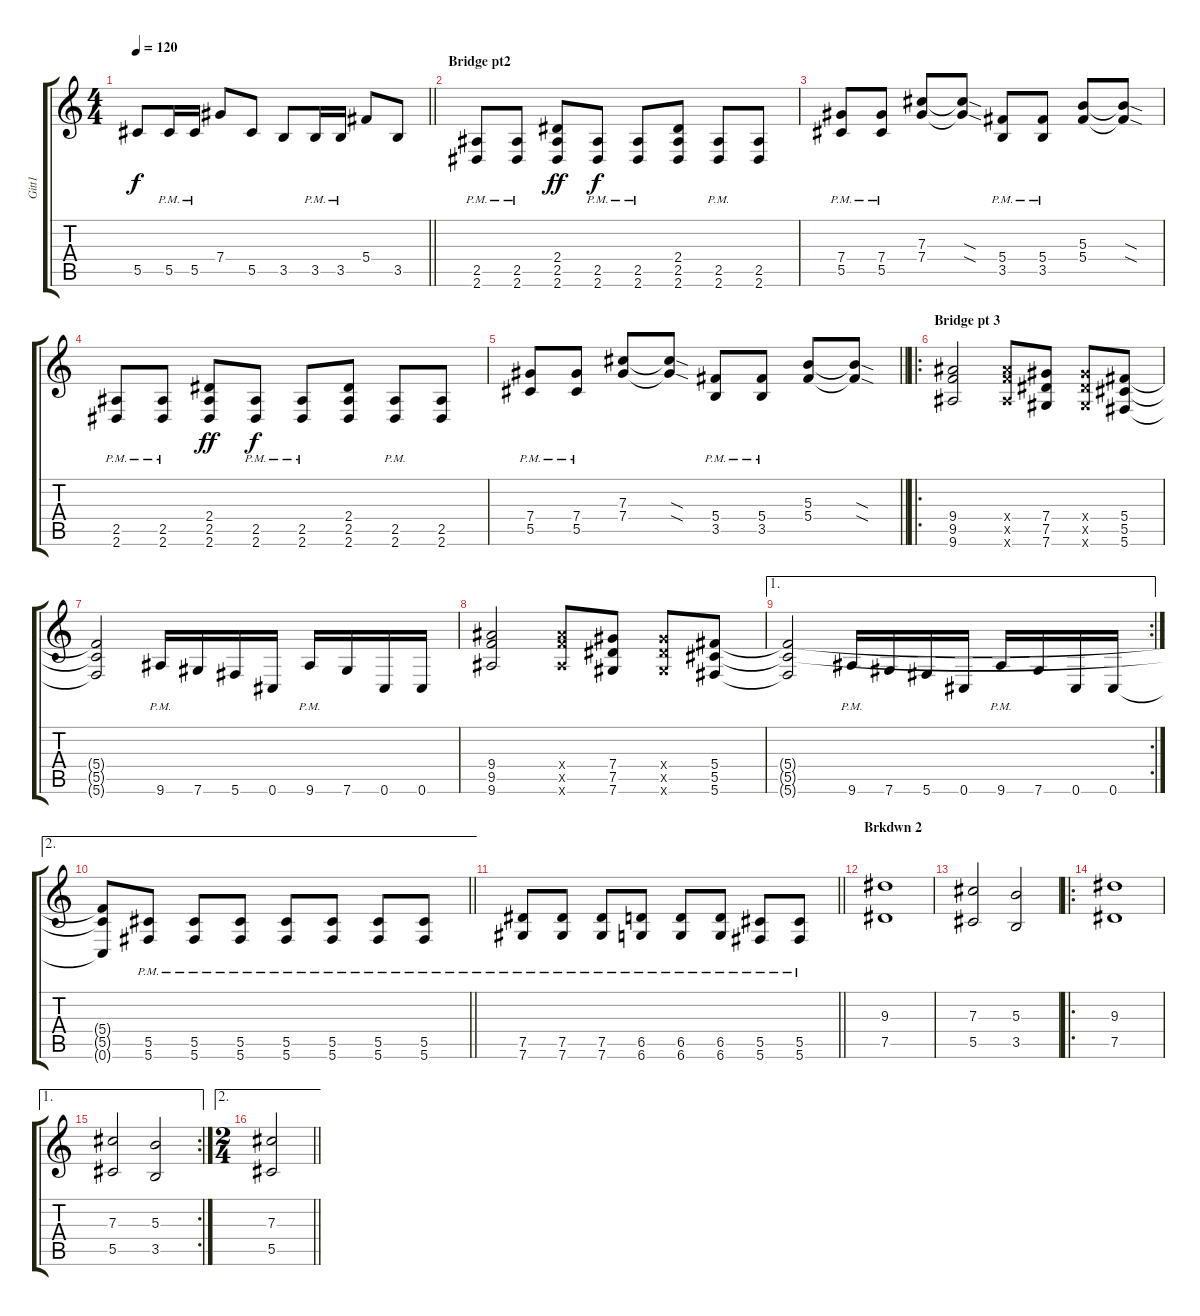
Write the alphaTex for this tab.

\track ("Gitt1" "Gitt1") {instrument acousticguitarsteel}
\staff {score tabs}
\tuning (Eb4 Bb3 Gb3 Db3 Ab2 Db2) {hide}
\ts (4 4)
\tempo 120
\clef g2
\barLineRight lightlight
\ks c
5.5.8{dy f} 5.5{pm}.16 5.5{pm}.16 7.4.8 5.5.8 3.5.8 3.5{pm}.16 3.5{pm}.16 5.4.8 3.5.8 |
\section ("" "Bridge pt2")
(2.5{pm} 2.6{pm}).8 (2.5{pm} 2.6{pm}).8 (2.4 2.5 2.6).8{dy ff} (2.5{pm} 2.6{pm}).8{dy f} (2.5{pm} 2.6{pm}).8 (2.4 2.5 2.6).8 (2.5{pm} 2.6{pm}).8 (2.5 2.6).8 |
(7.4{pm} 5.5{pm}).8 (7.4{pm} 5.5{pm}).8 (7.3 7.4).8 (7.3{sod t} 7.4{sod t}).8 (5.4{pm} 3.5{pm}).8 (5.4{pm} 3.5{pm}).8 (5.3 5.4).8 (5.3{sod t} 5.4{sod t}).8 |
(2.5{pm} 2.6{pm}).8 (2.5{pm} 2.6{pm}).8 (2.4 2.5 2.6).8{dy ff} (2.5{pm} 2.6{pm}).8{dy f} (2.5{pm} 2.6{pm}).8 (2.4 2.5 2.6).8 (2.5{pm} 2.6{pm}).8 (2.5 2.6).8 |
\barLineRight lightlight
(7.4{pm} 5.5{pm}).8 (7.4{pm} 5.5{pm}).8 (7.3 7.4).8 (7.3{sod t} 7.4{sod t}).8 (5.4{pm} 3.5{pm}).8 (5.4{pm} 3.5{pm}).8 (5.3 5.4).8 (5.3{sod t} 5.4{sod t}).8 |
\ro
\section ("" "Bridge pt 3")
(9.4 9.5 9.6).2 (9.4{x} 9.5{x} 9.6{x}).8 (7.4 7.5 7.6).8 (7.4{x} 7.5{x} 7.6{x}).8 (5.4 5.5 5.6).8 |
(5.4{t} 5.5{t} 5.6{t}).2 9.6{pm}.16 7.6.16 5.6.16 0.6.16 9.6{pm}.16 7.6.16 0.6.16 0.6.16 |
(9.4 9.5 9.6).2 (9.4{x} 9.5{x} 9.6{x}).8 (7.4 7.5 7.6).8 (7.4{x} 7.5{x} 7.6{x}).8 (5.4 5.5 5.6).8 |
\ae 1
\rc 2
(5.4{t} 5.5{t} 5.6{t}).2 9.6{pm}.16 7.6.16 5.6.16 0.6.16 9.6{pm}.16 7.6.16 0.6.16 0.6.16 |
\ae 2
\barLineRight lightlight
(5.4{t} 5.5{t} 0.6{t}).8 (5.5{pm} 5.6{pm}).8 (5.5{pm} 5.6{pm}).8 (5.5{pm} 5.6{pm}).8 (5.5{pm} 5.6{pm}).8 (5.5{pm} 5.6{pm}).8 (5.5{pm} 5.6{pm}).8 (5.5{pm} 5.6{pm}).8 |
\barLineRight lightlight
(7.5{pm} 7.6{pm}).8 (7.5{pm} 7.6{pm}).8 (7.5{pm} 7.6{pm}).8 (6.5{pm} 6.6{pm}).8 (6.5{pm} 6.6{pm}).8 (6.5{pm} 6.6{pm}).8 (5.5{pm} 5.6{pm}).8 (5.5{pm} 5.6{pm}).8 |
\section ("" "Brkdwn 2")
(9.3 7.5).1 |
(7.3 5.5).2 (5.3 3.5).2 |
\ro
(9.3 7.5).1 |
\ae 1
\rc 2
(7.3 5.5).2 (5.3 3.5).2 |
\ae 2
\ts (2 4)
\barLineRight lightlight
(7.3 5.5).2
